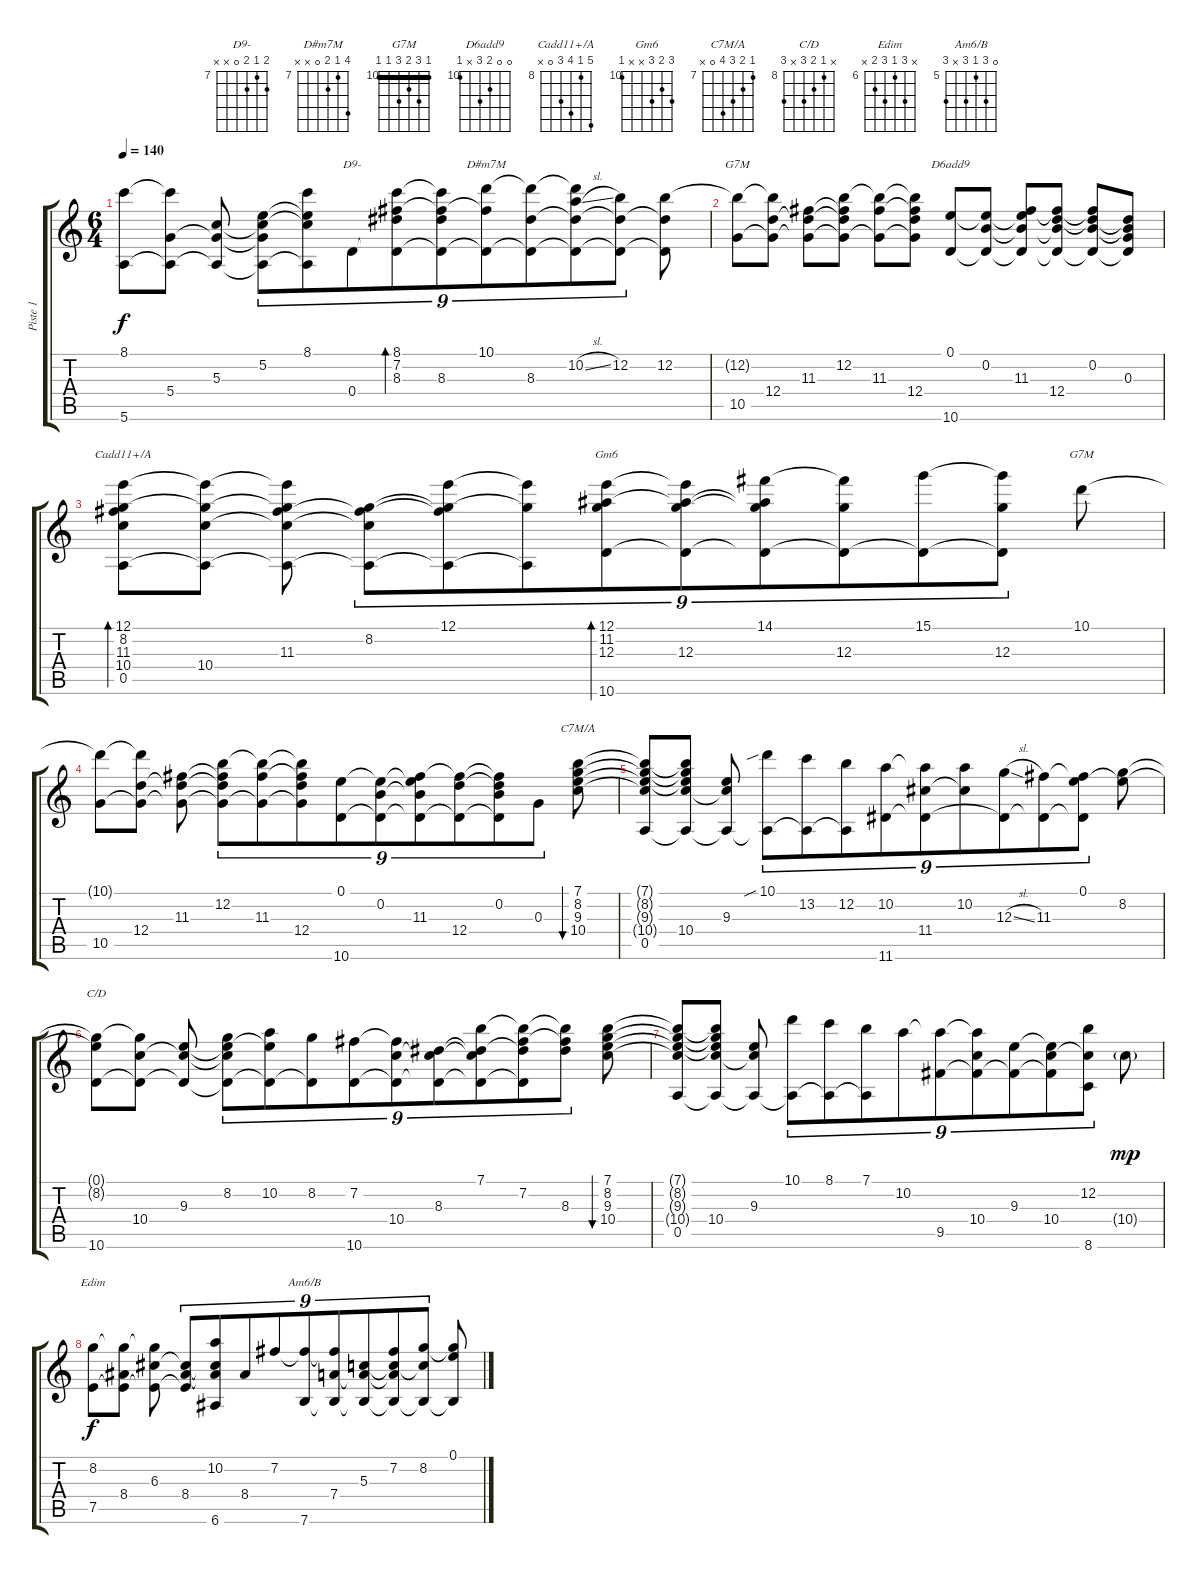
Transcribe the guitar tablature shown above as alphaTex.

\track ("Piste 1" "Piste 1") {instrument acousticguitarnylon}
\staff {score tabs}
\tuning (E4 B3 G3 D3 A2 E2) {hide}
\chord ("D9-" 8 7 8 0 x x) {firstfret 7}
\chord ("D#m7M" 10 7 8 0 x x) {firstfret 7}
\chord ("G7M" x 12 11 12 10 x) {firstfret 10}
\chord ("D6add9" 0 0 11 12 x 10) {firstfret 10}
\chord ("Cadd11+/A" 12 8 11 10 0 x) {firstfret 8}
\chord ("Gm6" 12 11 12 x x 10) {firstfret 10}
\chord ("G7M" 10 12 11 12 10 10) {firstfret 10 barre 10}
\chord ("C7M/A" 7 8 9 10 0 x) {firstfret 7}
\chord ("C/D" x 8 9 10 x 10) {firstfret 8}
\chord ("Edim" x 8 6 8 7 x) {firstfret 6}
\chord ("Am6/B" 0 7 5 7 x 7) {firstfret 5}
\ts (6 4)
\tempo 140
\clef g2
\ks c
(8.1{t} 5.6).8{dy f} (8.1{t} 5.4 5.6{t}).8 (5.3 5.4{t} 5.6{t}).8 (5.2 5.3{t} 5.4{t} 5.6{t}).8{tu (9 8)} (8.1 5.2{t} 5.3{t} 5.6{t}).8{tu (9 8)} 0.4.8{tu (9 8) ch "D9-"} (8.1 7.2 8.3 0.4{t}).8{tu (9 8) bd 480} (8.1{t} 7.2{t} 8.3 0.4{t}).8{tu (9 8)} (10.1 7.2{t} 0.4{t}).8{tu (9 8) ch "D#m7M"} (10.1{t} 8.3 0.4{t}).8{tu (9 8)} (10.1{t} 10.2{sl} 8.3{t} 0.4{t}).8{tu (9 8)} (12.2 8.3{t} 0.4{t}).8{tu (9 8)} (12.2 8.3{t} 0.4{t}).8 |
(12.2{t} 10.5).8{ch "G7M"} (12.2{t} 12.4 10.5{t}).8 (11.3 12.4{t} 10.5{t}).8 (12.2 11.3{t} 12.4{t} 10.5{t}).8 (12.2{t} 11.3 10.5{t}).8 (12.2{t} 11.3{t} 12.4 10.5{t}).8 (0.1 10.6).8{ch "D6add9"} (0.1{t} 0.2 10.6{t}).8 (0.1{t} 0.2{t} 11.3 10.6{t}).8 (0.2{t} 11.3{t} 12.4 10.6{t}).8 (0.2 11.3{t} 12.4{t} 10.6{t}).8 (0.2{t} 0.3 12.4{t} 10.6{t}).8 |
(12.1 8.2 11.3 10.4 0.5).8{bd 120 ch "Cadd11+/A"} (12.1{t} 8.2{t} 10.4 0.5{t}).8 (12.1{t} 8.2{t} 11.3 10.4{t} 0.5{t}).8 (8.2 11.3{t} 10.4{t} 0.5{t}).8{tu (9 8)} (12.1 8.2{t} 11.3{t} 0.5{t}).8{tu (9 8)} (12.1{t} 8.2{t} 0.5{t}).8{tu (9 8)} (12.1 11.2 12.3 10.6).8{tu (9 8) bd 120 ch "Gm6"} (12.1{t} 11.2{t} 12.3 10.6{t}).8{tu (9 8)} (14.1 11.2{t} 12.3{t} 10.6{t}).8{tu (9 8)} (14.1{t} 12.3 10.6{t}).8{tu (9 8)} (15.1 10.6{t}).8{tu (9 8)} (15.1{t} 12.3 10.6{t}).8{tu (9 8)} 10.1.8{ch "G7M"} |
(10.1{t} 10.5).8 (10.1{t} 12.4 10.5{t}).8 (11.3 12.4{t} 10.5{t}).8 (12.2 11.3{t} 12.4{t} 10.5{t}).8{tu (9 8)} (12.2{t} 11.3 10.5{t}).8{tu (9 8)} (12.2{t} 11.3{t} 12.4 10.5{t}).8{tu (9 8)} (0.1 10.6).8{tu (9 8)} (0.1{t} 0.2 10.6{t}).8{tu (9 8)} (0.1{t} 0.2{t} 11.3 10.6{t}).8{tu (9 8)} (11.3{t} 12.4 10.6{t}).8{tu (9 8)} (0.2 11.3{t} 12.4{t} 10.6{t}).8{tu (9 8)} 0.3.8{tu (9 8)} (7.1 8.2 9.3 10.4).8{bu 480 ch "C7M/A"} |
(7.1{t} 8.2{t} 9.3{t} 10.4{t} 0.5).8 (7.1{t} 8.2{t} 9.3{t} 10.4 0.5{t}).8 (9.3 10.4{t} 0.5{t}).8 (10.1{sib} 0.5{t}).8{tu (9 8)} (13.2 0.5{t}).8{tu (9 8)} (12.2 0.5{t}).8{tu (9 8)} (10.2 11.6).8{tu (9 8)} (10.2{t} 11.4 11.6{t}).8{tu (9 8)} (10.2 11.4{t}).8{tu (9 8)} (12.3{sl} 11.6{t}).8{tu (9 8)} (11.3 11.6{t}).8{tu (9 8)} (0.1 11.3{t} 11.6{t}).8{tu (9 8)} (0.1{t} 8.2).8 |
(0.1{t} 8.2{t} 10.6).8{ch "C/D"} (8.2{t} 10.4 10.6{t}).8 (9.3 10.4{t} 10.6{t}).8 (8.2 9.3{t} 10.4{t} 10.6{t}).8{tu (9 8)} (10.2 9.3{t} 10.6{t}).8{tu (9 8)} (8.2 10.6{t}).8{tu (9 8)} (7.2 10.6).8{tu (9 8)} (7.2{t} 10.4 10.6{t}).8{tu (9 8)} (8.3 10.4{t} 10.6{t}).8{tu (9 8)} (7.1 8.3{t} 10.4{t} 10.6{t}).8{tu (9 8)} (7.1{t} 7.2 8.3{t} 10.6{t}).8{tu (9 8)} (7.1{t} 7.2{t} 8.3).8{tu (9 8)} (7.1 8.2 9.3 10.4).8{bu 480} |
(7.1{t} 8.2{t} 9.3{t} 10.4{t} 0.5).8 (7.1{t} 8.2{t} 9.3{t} 10.4 0.5{t}).8 (9.3 10.4{t} 0.5{t}).8 (10.1 0.5{t}).8{tu (9 8)} (8.1 0.5{t}).8{tu (9 8)} (7.1 0.5{t}).8{tu (9 8)} 10.2.8{tu (9 8)} (10.2{t} 9.5).8{tu (9 8)} (10.2{t} 10.4 9.5{t}).8{tu (9 8)} (9.3 9.5{t}).8{tu (9 8)} (9.3{t} 10.4 9.5{t}).8{tu (9 8)} (12.2 10.4{t} 8.6).8{tu (9 8)} 10.4{g}.8{dy mp} |
(8.2 7.5).8{ch "Edim" dy f} (8.2{t} 8.4 7.5{t}).8 (8.2{t} 6.3 7.5{t}).8 (6.3{t} 8.4 7.5{t}).8{tu (9 8)} (10.2 6.3{t} 8.4{t} 6.6).8{tu (9 8)} 8.4.8{tu (9 8)} 7.2.8{tu (9 8)} (7.2{t} 7.6).8{tu (9 8) ch "Am6/B"} (7.2{t} 7.4 7.6{t}).8{tu (9 8)} (5.3 7.4{t} 7.6{t}).8{tu (9 8)} (7.2 5.3{t} 7.4{t} 7.6{t}).8{tu (9 8)} (8.2 5.3{t} 7.6{t}).8{tu (9 8)} (0.1 8.2{t} 7.6{t}).8
